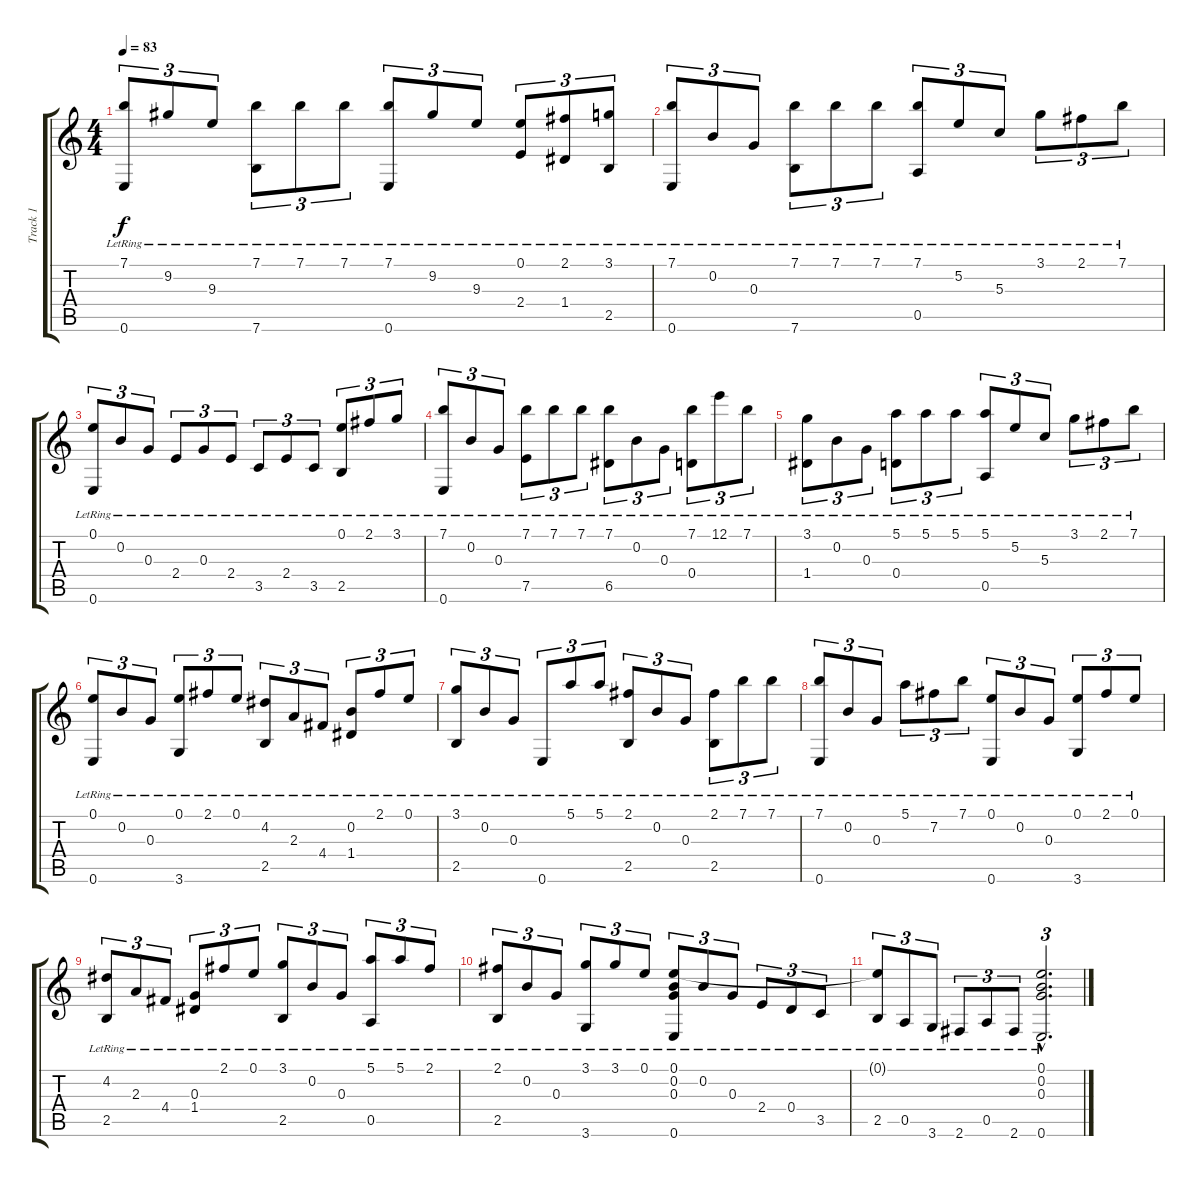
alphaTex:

\track ("Track 1" "Track 1") {instrument acousticguitarnylon}
\staff {score tabs}
\tuning (E4 B3 G3 D3 A2 E2) {hide}
\ts (4 4)
\tempo 83
\clef g2
\ks c
(7.1{lr} 0.6{lr}).8{tu (3 2) dy f} 9.2{lr}.8{tu (3 2)} 9.3{lr}.8{tu (3 2)} (7.1{lr} 7.6{lr}).8{tu (3 2)} 7.1{lr}.8{tu (3 2)} 7.1{lr}.8{tu (3 2)} (7.1{lr} 0.6{lr}).8{tu (3 2)} 9.2{lr}.8{tu (3 2)} 9.3{lr}.8{tu (3 2)} (0.1{lr} 2.4{lr}).8{tu (3 2)} (2.1{lr} 1.4{lr}).8{tu (3 2)} (3.1{lr} 2.5{lr}).8{tu (3 2)} |
(7.1{lr} 0.6{lr}).8{tu (3 2)} 0.2{lr}.8{tu (3 2)} 0.3{lr}.8{tu (3 2)} (7.1{lr} 7.6{lr}).8{tu (3 2)} 7.1{lr}.8{tu (3 2)} 7.1{lr}.8{tu (3 2)} (7.1{lr} 0.5{lr}).8{tu (3 2)} 5.2{lr}.8{tu (3 2)} 5.3{lr}.8{tu (3 2)} 3.1{lr}.8{tu (3 2)} 2.1{lr}.8{tu (3 2)} 7.1{lr}.8{tu (3 2)} |
(0.1{lr} 0.6{lr}).8{tu (3 2)} 0.2{lr}.8{tu (3 2)} 0.3{lr}.8{tu (3 2)} 2.4{lr}.8{tu (3 2)} 0.3{lr}.8{tu (3 2)} 2.4{lr}.8{tu (3 2)} 3.5{lr}.8{tu (3 2)} 2.4{lr}.8{tu (3 2)} 3.5{lr}.8{tu (3 2)} (0.1{lr} 2.5{lr}).8{tu (3 2)} 2.1{lr}.8{tu (3 2)} 3.1{lr}.8{tu (3 2)} |
(7.1{lr} 0.6{lr}).8{tu (3 2)} 0.2{lr}.8{tu (3 2)} 0.3{lr}.8{tu (3 2)} (7.1{lr} 7.5{lr}).8{tu (3 2)} 7.1{lr}.8{tu (3 2)} 7.1{lr}.8{tu (3 2)} (7.1{lr} 6.5{lr}).8{tu (3 2)} 0.2{lr}.8{tu (3 2)} 0.3{lr}.8{tu (3 2)} (7.1{lr} 0.4{lr}).8{tu (3 2)} 12.1{lr}.8{tu (3 2)} 7.1{lr}.8{tu (3 2)} |
(3.1{lr} 1.4{lr}).8{tu (3 2)} 0.2{lr}.8{tu (3 2)} 0.3{lr}.8{tu (3 2)} (5.1{lr} 0.4{lr}).8{tu (3 2)} 5.1{lr}.8{tu (3 2)} 5.1{lr}.8{tu (3 2)} (5.1{lr} 0.5{lr}).8{tu (3 2)} 5.2{lr}.8{tu (3 2)} 5.3{lr}.8{tu (3 2)} 3.1{lr}.8{tu (3 2)} 2.1{lr}.8{tu (3 2)} 7.1{lr}.8{tu (3 2)} |
(0.1{lr} 0.6{lr}).8{tu (3 2)} 0.2{lr}.8{tu (3 2)} 0.3{lr}.8{tu (3 2)} (0.1{lr} 3.6{lr}).8{tu (3 2)} 2.1{lr}.8{tu (3 2)} 0.1{lr}.8{tu (3 2)} (4.2{lr} 2.5{lr}).8{tu (3 2)} 2.3{lr}.8{tu (3 2)} 4.4{lr}.8{tu (3 2)} (0.2{lr} 1.4{lr}).8{tu (3 2)} 2.1{lr}.8{tu (3 2)} 0.1{lr}.8{tu (3 2)} |
(3.1{lr} 2.5{lr}).8{tu (3 2)} 0.2{lr}.8{tu (3 2)} 0.3{lr}.8{tu (3 2)} 0.6{lr}.8{tu (3 2)} 5.1{lr}.8{tu (3 2)} 5.1{lr}.8{tu (3 2)} (2.1{lr} 2.5{lr}).8{tu (3 2)} 0.2{lr}.8{tu (3 2)} 0.3{lr}.8{tu (3 2)} (2.1{lr} 2.5{lr}).8{tu (3 2)} 7.1{lr}.8{tu (3 2)} 7.1{lr}.8{tu (3 2)} |
(7.1{lr} 0.6{lr}).8{tu (3 2)} 0.2{lr}.8{tu (3 2)} 0.3{lr}.8{tu (3 2)} 5.1{lr}.8{tu (3 2)} 7.2{lr}.8{tu (3 2)} 7.1{lr}.8{tu (3 2)} (0.1{lr} 0.6{lr}).8{tu (3 2)} 0.2{lr}.8{tu (3 2)} 0.3{lr}.8{tu (3 2)} (0.1{lr} 3.6{lr}).8{tu (3 2)} 2.1{lr}.8{tu (3 2)} 0.1{lr}.8{tu (3 2)} |
(4.2{lr} 2.5{lr}).8{tu (3 2)} 2.3{lr}.8{tu (3 2)} 4.4{lr}.8{tu (3 2)} (0.3{lr} 1.4{lr}).8{tu (3 2)} 2.1{lr}.8{tu (3 2)} 0.1{lr}.8{tu (3 2)} (3.1{lr} 2.5{lr}).8{tu (3 2)} 0.2{lr}.8{tu (3 2)} 0.3{lr}.8{tu (3 2)} (5.1{lr} 0.5{lr}).8{tu (3 2)} 5.1{lr}.8{tu (3 2)} 2.1{lr}.8{tu (3 2)} |
(2.1{lr} 2.5{lr}).8{tu (3 2)} 0.2{lr}.8{tu (3 2)} 0.3{lr}.8{tu (3 2)} (3.1{lr} 3.6{lr}).8{tu (3 2)} 3.1{lr}.8{tu (3 2)} 0.1{lr}.8{tu (3 2)} (0.1{lr} 0.2{lr} 0.3{lr} 0.6{lr}).8{tu (3 2)} 0.2{lr}.8{tu (3 2)} 0.3{lr}.8{tu (3 2)} 2.4{lr}.8{tu (3 2)} 0.4{lr}.8{tu (3 2)} 3.5{lr}.8{tu (3 2)} |
(0.1{t} 2.5{lr}).8{tu (3 2)} 0.5{lr}.8{tu (3 2)} 3.6{lr}.8{tu (3 2)} 2.6{lr}.8{tu (3 2)} 0.5{lr}.8{tu (3 2)} 2.6{lr}.8{tu (3 2)} (0.1{hac lr} 0.2{hac lr} 0.3{hac lr} 0.6{hac lr}).2{d tu (3 2)}
